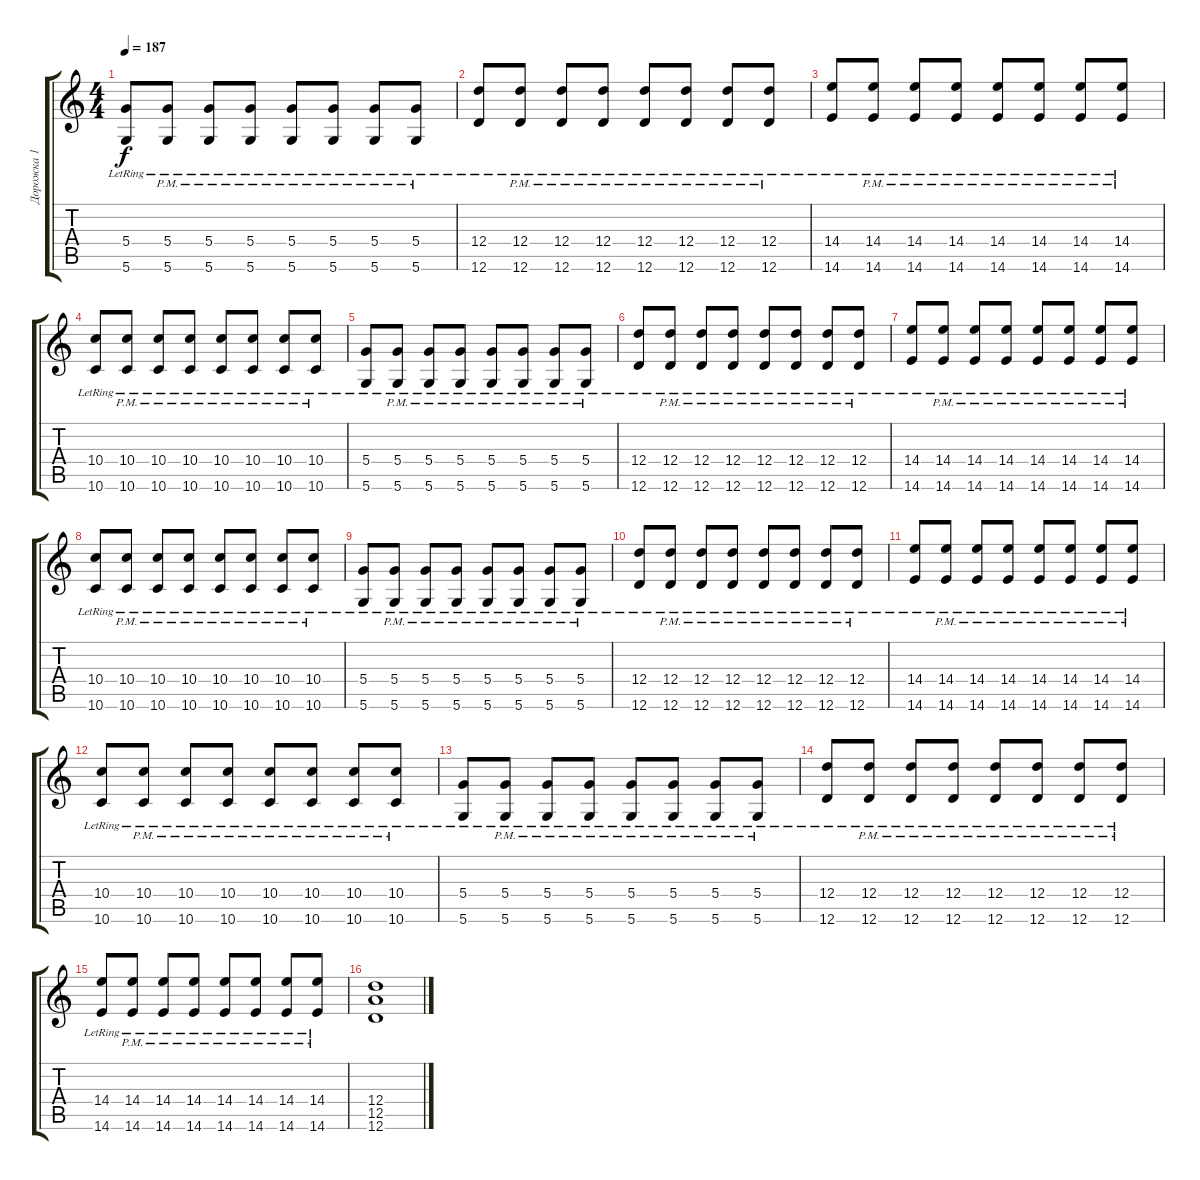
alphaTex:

\track ("Дорожка 1" "Дорожка 1") {instrument distortionguitar}
\staff {score tabs}
\tuning (E4 B3 G3 D3 A2 D2) {hide}
\ts (4 4)
\tempo 187
\clef g2
\ks c
(5.4{lr} 5.6{lr}).8{dy f} (5.4{pm lr} 5.6{pm lr}).8 (5.4{pm lr} 5.6{pm lr}).8 (5.4{pm lr} 5.6{pm lr}).8 (5.4{pm lr} 5.6{pm lr}).8 (5.4{pm lr} 5.6{pm lr}).8 (5.4{pm lr} 5.6{pm lr}).8 (5.4{pm lr} 5.6{pm lr}).8 |
(12.4{lr} 12.6{lr}).8 (12.4{pm lr} 12.6{pm lr}).8 (12.4{pm lr} 12.6{pm lr}).8 (12.4{pm lr} 12.6{pm lr}).8 (12.4{pm lr} 12.6{pm lr}).8 (12.4{pm lr} 12.6{pm lr}).8 (12.4{pm lr} 12.6{pm lr}).8 (12.4{pm lr} 12.6{pm lr}).8 |
(14.4{lr} 14.6{lr}).8 (14.4{pm lr} 14.6{pm lr}).8 (14.4{pm lr} 14.6{pm lr}).8 (14.4{pm lr} 14.6{pm lr}).8 (14.4{pm lr} 14.6{pm lr}).8 (14.4{pm lr} 14.6{pm lr}).8 (14.4{pm lr} 14.6{pm lr}).8 (14.4{pm lr} 14.6{pm lr}).8 |
(10.4{lr} 10.6{lr}).8 (10.4{pm lr} 10.6{pm lr}).8 (10.4{pm lr} 10.6{pm lr}).8 (10.4{pm lr} 10.6{pm lr}).8 (10.4{pm lr} 10.6{pm lr}).8 (10.4{pm lr} 10.6{pm lr}).8 (10.4{pm lr} 10.6{pm lr}).8 (10.4{pm lr} 10.6{pm lr}).8 |
(5.4{lr} 5.6{lr}).8 (5.4{pm lr} 5.6{pm lr}).8 (5.4{pm lr} 5.6{pm lr}).8 (5.4{pm lr} 5.6{pm lr}).8 (5.4{pm lr} 5.6{pm lr}).8 (5.4{pm lr} 5.6{pm lr}).8 (5.4{pm lr} 5.6{pm lr}).8 (5.4{pm lr} 5.6{pm lr}).8 |
(12.4{lr} 12.6{lr}).8 (12.4{pm lr} 12.6{pm lr}).8 (12.4{pm lr} 12.6{pm lr}).8 (12.4{pm lr} 12.6{pm lr}).8 (12.4{pm lr} 12.6{pm lr}).8 (12.4{pm lr} 12.6{pm lr}).8 (12.4{pm lr} 12.6{pm lr}).8 (12.4{pm lr} 12.6{pm lr}).8 |
(14.4{lr} 14.6{lr}).8 (14.4{pm lr} 14.6{pm lr}).8 (14.4{pm lr} 14.6{pm lr}).8 (14.4{pm lr} 14.6{pm lr}).8 (14.4{pm lr} 14.6{pm lr}).8 (14.4{pm lr} 14.6{pm lr}).8 (14.4{pm lr} 14.6{pm lr}).8 (14.4{pm lr} 14.6{pm lr}).8 |
(10.4{lr} 10.6{lr}).8 (10.4{pm lr} 10.6{pm lr}).8 (10.4{pm lr} 10.6{pm lr}).8 (10.4{pm lr} 10.6{pm lr}).8 (10.4{pm lr} 10.6{pm lr}).8 (10.4{pm lr} 10.6{pm lr}).8 (10.4{pm lr} 10.6{pm lr}).8 (10.4{pm lr} 10.6{pm lr}).8 |
(5.4{lr} 5.6{lr}).8 (5.4{pm lr} 5.6{pm lr}).8 (5.4{pm lr} 5.6{pm lr}).8 (5.4{pm lr} 5.6{pm lr}).8 (5.4{pm lr} 5.6{pm lr}).8 (5.4{pm lr} 5.6{pm lr}).8 (5.4{pm lr} 5.6{pm lr}).8 (5.4{pm lr} 5.6{pm lr}).8 |
(12.4{lr} 12.6{lr}).8 (12.4{pm lr} 12.6{pm lr}).8 (12.4{pm lr} 12.6{pm lr}).8 (12.4{pm lr} 12.6{pm lr}).8 (12.4{pm lr} 12.6{pm lr}).8 (12.4{pm lr} 12.6{pm lr}).8 (12.4{pm lr} 12.6{pm lr}).8 (12.4{pm lr} 12.6{pm lr}).8 |
(14.4{lr} 14.6{lr}).8 (14.4{pm lr} 14.6{pm lr}).8 (14.4{pm lr} 14.6{pm lr}).8 (14.4{pm lr} 14.6{pm lr}).8 (14.4{pm lr} 14.6{pm lr}).8 (14.4{pm lr} 14.6{pm lr}).8 (14.4{pm lr} 14.6{pm lr}).8 (14.4{pm lr} 14.6{pm lr}).8 |
(10.4{lr} 10.6{lr}).8 (10.4{pm lr} 10.6{pm lr}).8 (10.4{pm lr} 10.6{pm lr}).8 (10.4{pm lr} 10.6{pm lr}).8 (10.4{pm lr} 10.6{pm lr}).8 (10.4{pm lr} 10.6{pm lr}).8 (10.4{pm lr} 10.6{pm lr}).8 (10.4{pm lr} 10.6{pm lr}).8 |
(5.4{lr} 5.6{lr}).8 (5.4{pm lr} 5.6{pm lr}).8 (5.4{pm lr} 5.6{pm lr}).8 (5.4{pm lr} 5.6{pm lr}).8 (5.4{pm lr} 5.6{pm lr}).8 (5.4{pm lr} 5.6{pm lr}).8 (5.4{pm lr} 5.6{pm lr}).8 (5.4{pm lr} 5.6{pm lr}).8 |
(12.4{lr} 12.6{lr}).8 (12.4{pm lr} 12.6{pm lr}).8 (12.4{pm lr} 12.6{pm lr}).8 (12.4{pm lr} 12.6{pm lr}).8 (12.4{pm lr} 12.6{pm lr}).8 (12.4{pm lr} 12.6{pm lr}).8 (12.4{pm lr} 12.6{pm lr}).8 (12.4{pm lr} 12.6{pm lr}).8 |
(14.4{lr} 14.6{lr}).8 (14.4{pm lr} 14.6{pm lr}).8 (14.4{pm lr} 14.6{pm lr}).8 (14.4{pm lr} 14.6{pm lr}).8 (14.4{pm lr} 14.6{pm lr}).8 (14.4{pm lr} 14.6{pm lr}).8 (14.4{pm lr} 14.6{pm lr}).8 (14.4{pm lr} 14.6{pm lr}).8 |
(12.4 12.5 12.6).1
